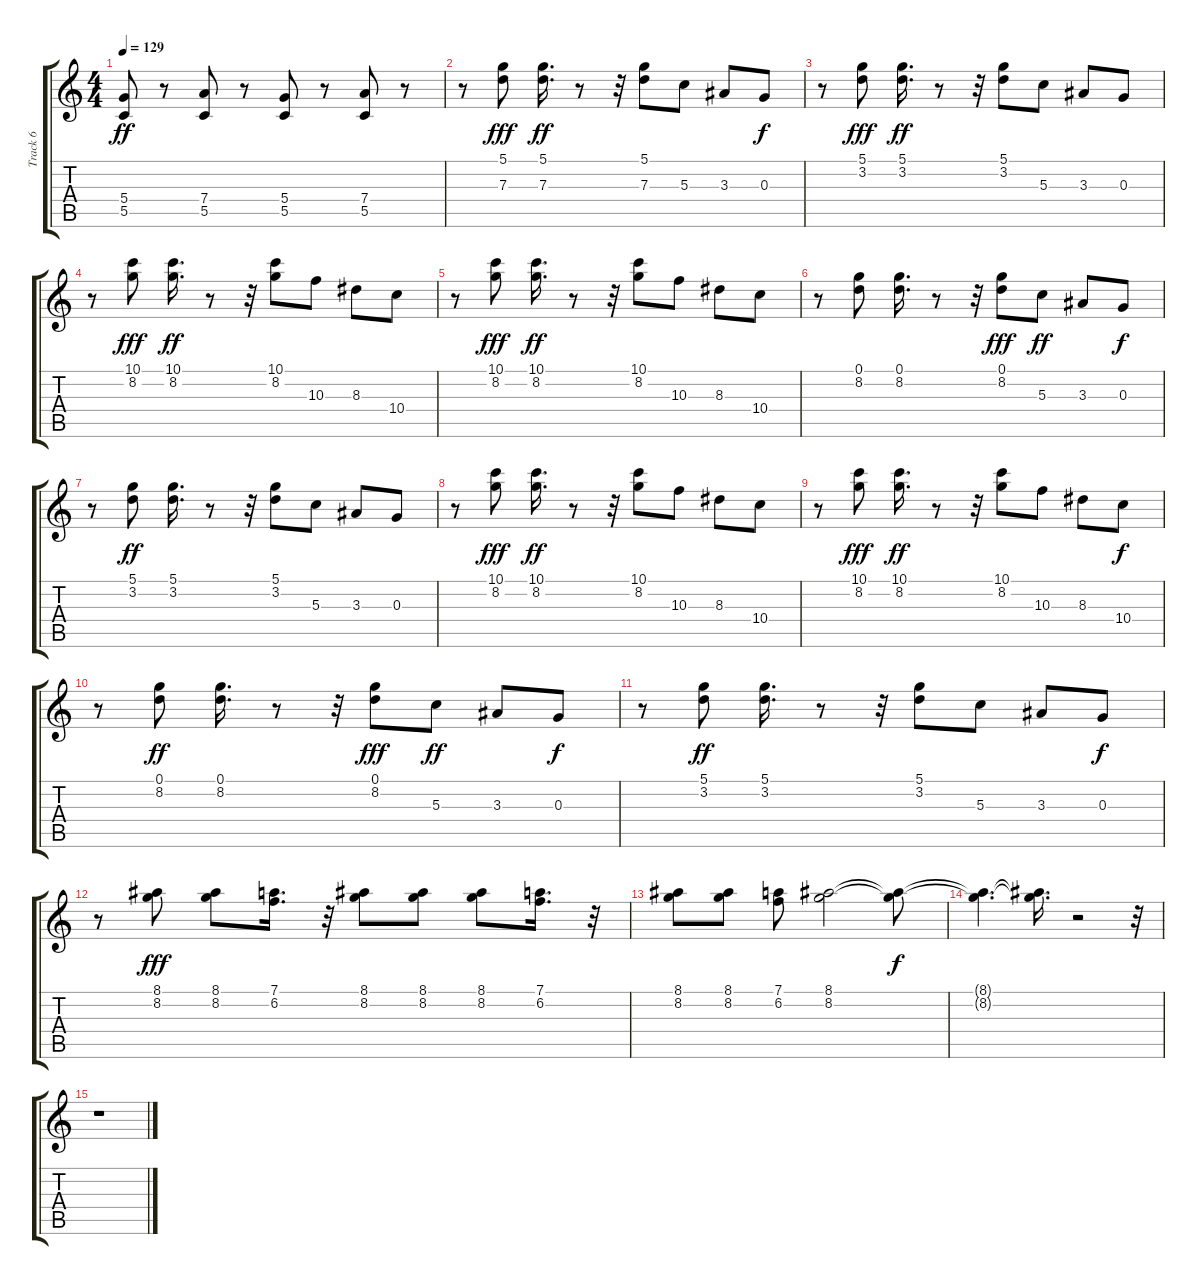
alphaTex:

\track ("Track 6" "Track 6") {instrument acousticguitarsteel}
\staff {score tabs}
\tuning (D4 B3 G3 D3 G2 D2) {hide}
\ts (4 4)
\tempo 129
\clef g2
\ks c
(5.4 5.5).8{dy ff} r.8 (7.4 5.5).8 r.8 (5.4 5.5).8 r.8 (7.4 5.5).8 r.8 |
r.8 (5.1 7.3).8{dy fff} (5.1 7.3).16{d dy ff} r.8 r.32 (5.1 7.3).8 5.3.8 3.3.8 0.3.8{dy f} |
r.8 (5.1 3.2).8{dy fff} (5.1 3.2).16{d dy ff} r.8 r.32 (5.1 3.2).8 5.3.8 3.3.8 0.3.8 |
r.8 (10.1 8.2).8{dy fff} (10.1 8.2).16{d dy ff} r.8 r.32 (10.1 8.2).8 10.3.8 8.3.8 10.4.8 |
r.8 (10.1 8.2).8{dy fff} (10.1 8.2).16{d dy ff} r.8 r.32 (10.1 8.2).8 10.3.8 8.3.8 10.4.8 |
r.8 (0.1 8.2).8 (0.1 8.2).16{d} r.8 r.32 (0.1 8.2).8{dy fff} 5.3.8{dy ff} 3.3.8 0.3.8{dy f} |
r.8 (5.1 3.2).8{dy ff} (5.1 3.2).16{d} r.8 r.32 (5.1 3.2).8 5.3.8 3.3.8 0.3.8 |
r.8 (10.1 8.2).8{dy fff} (10.1 8.2).16{d dy ff} r.8 r.32 (10.1 8.2).8 10.3.8 8.3.8 10.4.8 |
r.8 (10.1 8.2).8{dy fff} (10.1 8.2).16{d dy ff} r.8 r.32 (10.1 8.2).8 10.3.8 8.3.8 10.4.8{dy f} |
r.8 (0.1 8.2).8{dy ff} (0.1 8.2).16{d} r.8 r.32 (0.1 8.2).8{dy fff} 5.3.8{dy ff} 3.3.8 0.3.8{dy f} |
r.8 (5.1 3.2).8{dy ff} (5.1 3.2).16{d} r.8 r.32 (5.1 3.2).8 5.3.8 3.3.8 0.3.8{dy f} |
r.8 (8.1 8.2).8{dy fff} (8.1 8.2).8 (7.1 6.2).16{d} r.32 (8.1 8.2).8 (8.1 8.2).8 (8.1 8.2).8 (7.1 6.2).16{d} r.32 |
(8.1 8.2).8 (8.1 8.2).8 (7.1 6.2).8 (8.1 8.2).2 (8.1{t} 8.2{t}).8{dy f} |
(8.1{t} 8.2{t}).4{d} (8.1{t} 8.2{t}).16{d} r.2 r.32 |
r.1
